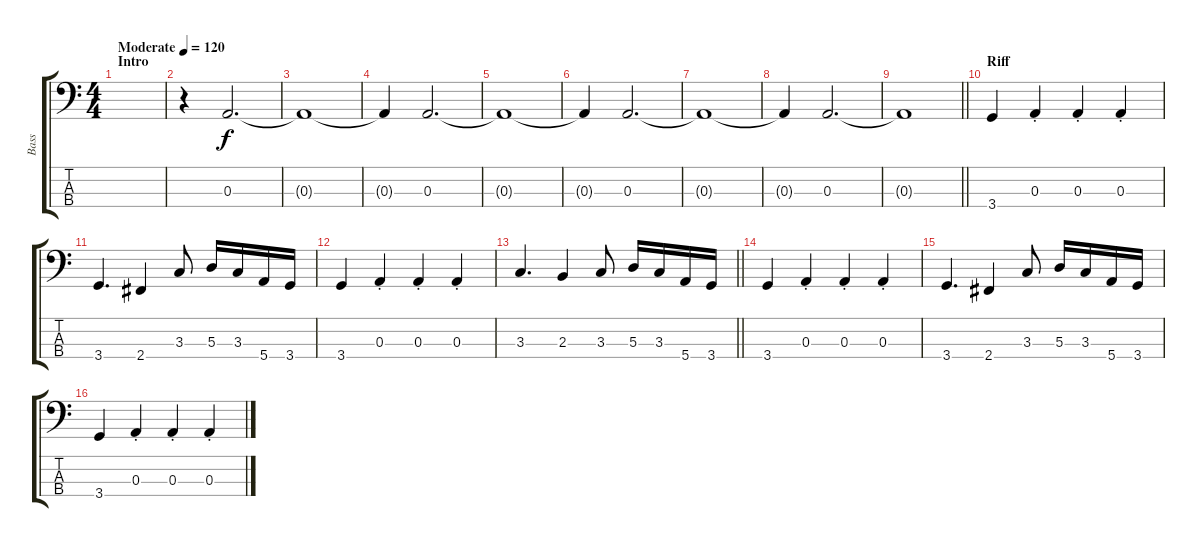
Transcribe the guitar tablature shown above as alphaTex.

\track ("Bass" "Bass") {instrument electricbasspick}
\staff {score tabs}
\tuning (G2 D2 A1 E1) {hide}
\ts (4 4)
\section ("" "Intro")
\tempo (120 "Moderate")
\clef f4
\ks c
|
r.4 0.3.2{d} |
0.3{t}.1 |
0.3{t}.4 0.3.2{d} |
0.3{t}.1 |
0.3{t}.4 0.3.2{d} |
0.3{t}.1 |
0.3{t}.4 0.3.2{d} |
\barLineRight lightlight
0.3{t}.1 |
\section ("" "Riff")
3.4.4 0.3{st}.4 0.3{st}.4 0.3{st}.4 |
3.4.4{d} 2.4.4 3.3.8 5.3.16 3.3.16 5.4.16 3.4.16 |
3.4.4 0.3{st}.4 0.3{st}.4 0.3{st}.4 |
\barLineRight lightlight
3.3.4{d} 2.3.4 3.3.8 5.3.16 3.3.16 5.4.16 3.4.16 |
3.4.4 0.3{st}.4 0.3{st}.4 0.3{st}.4 |
3.4.4{d} 2.4.4 3.3.8 5.3.16 3.3.16 5.4.16 3.4.16 |
3.4.4 0.3{st}.4 0.3{st}.4 0.3{st}.4
